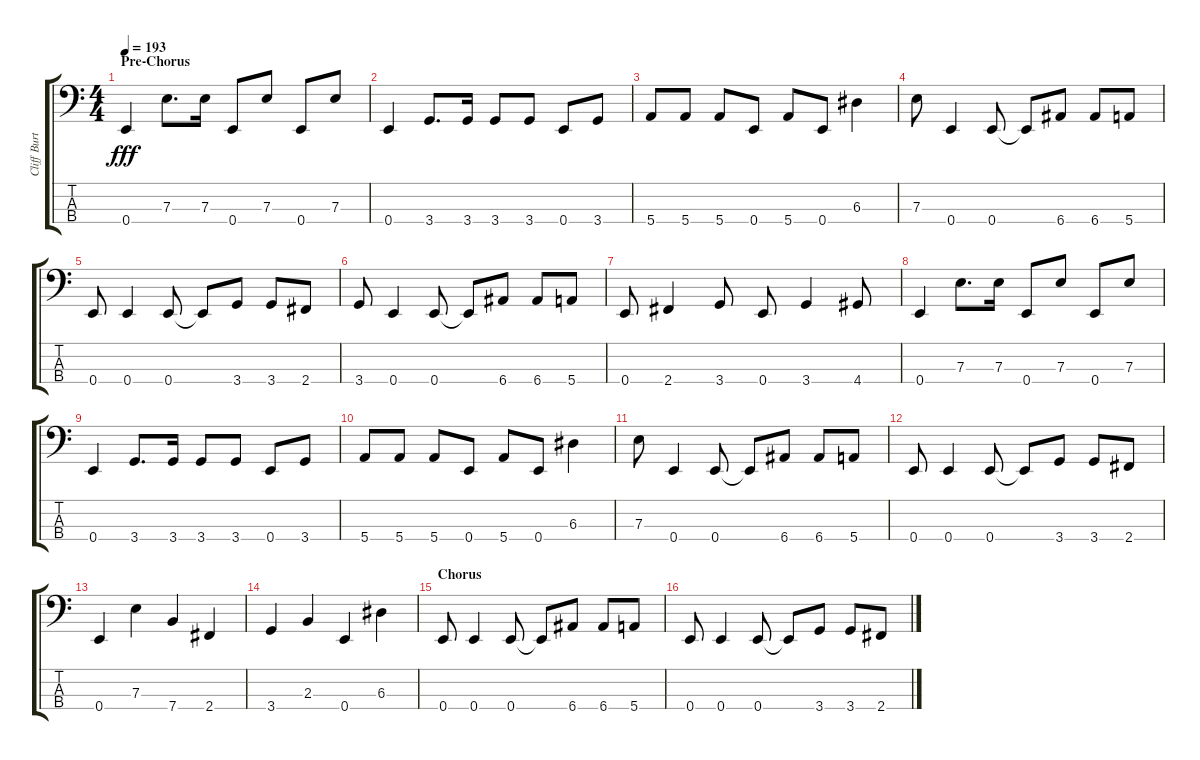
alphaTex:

\track ("Cliff Burton - Bass Guitar" "Cliff Burt") {instrument electricbassfinger}
\staff {score tabs}
\tuning (G2 D2 A1 E1) {hide}
\ts (4 4)
\section ("" "Pre-Chorus")
\tempo 193
\clef f4
\ks c
0.4.4{dy fff} 7.3.8{d} 7.3.16 0.4.8 7.3.8 0.4.8 7.3.8 |
0.4.4 3.4.8{d} 3.4.16 3.4.8 3.4.8 0.4.8 3.4.8 |
5.4.8 5.4.8 5.4.8 0.4.8 5.4.8 0.4.8 6.3.4 |
7.3.8 0.4.4 0.4.8 0.4{t}.8 6.4.8 6.4.8 5.4.8 |
0.4.8 0.4.4 0.4.8 0.4{t}.8 3.4.8 3.4.8 2.4.8 |
3.4.8 0.4.4 0.4.8 0.4{t}.8 6.4.8 6.4.8 5.4.8 |
0.4.8 2.4.4 3.4.8 0.4.8 3.4.4 4.4.8 |
0.4.4 7.3.8{d} 7.3.16 0.4.8 7.3.8 0.4.8 7.3.8 |
0.4.4 3.4.8{d} 3.4.16 3.4.8 3.4.8 0.4.8 3.4.8 |
5.4.8 5.4.8 5.4.8 0.4.8 5.4.8 0.4.8 6.3.4 |
7.3.8 0.4.4 0.4.8 0.4{t}.8 6.4.8 6.4.8 5.4.8 |
0.4.8 0.4.4 0.4.8 0.4{t}.8 3.4.8 3.4.8 2.4.8 |
0.4.4 7.3.4 7.4.4 2.4.4 |
3.4.4 2.3.4 0.4.4 6.3.4 |
\section ("" "Chorus")
0.4.8 0.4.4 0.4.8 0.4{t}.8 6.4.8 6.4.8 5.4.8 |
0.4.8 0.4.4 0.4.8 0.4{t}.8 3.4.8 3.4.8 2.4.8
